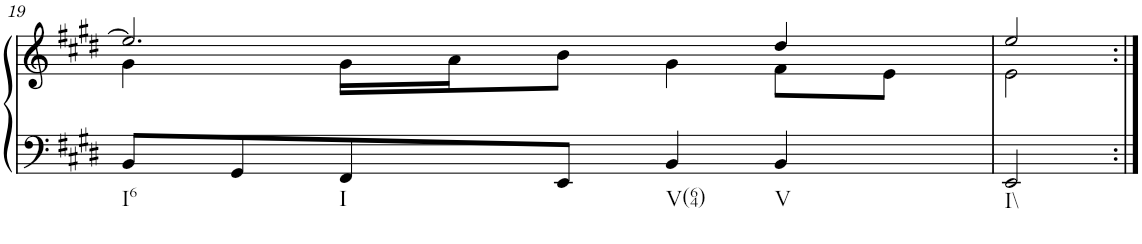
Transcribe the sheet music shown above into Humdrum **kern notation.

**kern	**kern
*part1	*part1
*staff2	*staff1
*I"Klavier linke Hand	*
!!LO:PB:g=z
*clefF4	*clefG2
*k[f#c#g#d#]	*k[f#c#g#d#]
*M2/2	*M2/2
=19	=19
*	*^
!LO:TX:b:t=I6	!	!
8BB/L	2.ee/]	4g#\
8GG#/	.	.
!LO:TX:b:t=I	!	!
8FF#/	.	16g#\LL
.	.	16a\J
8EE/J	.	8b\J
!LO:TX:b:t=V(64)	!	!
4BB/	.	4g#\
!LO:TX:b:t=V	!	!
4BB/	4dd#/	8f#\L
.	.	8e\J
=20	=20	=20
!LO:TX:b:t=I\\	!	!
2EE/	2ee/	2e\
*	*v	*v
=:|!	=:|!
*-	*-
